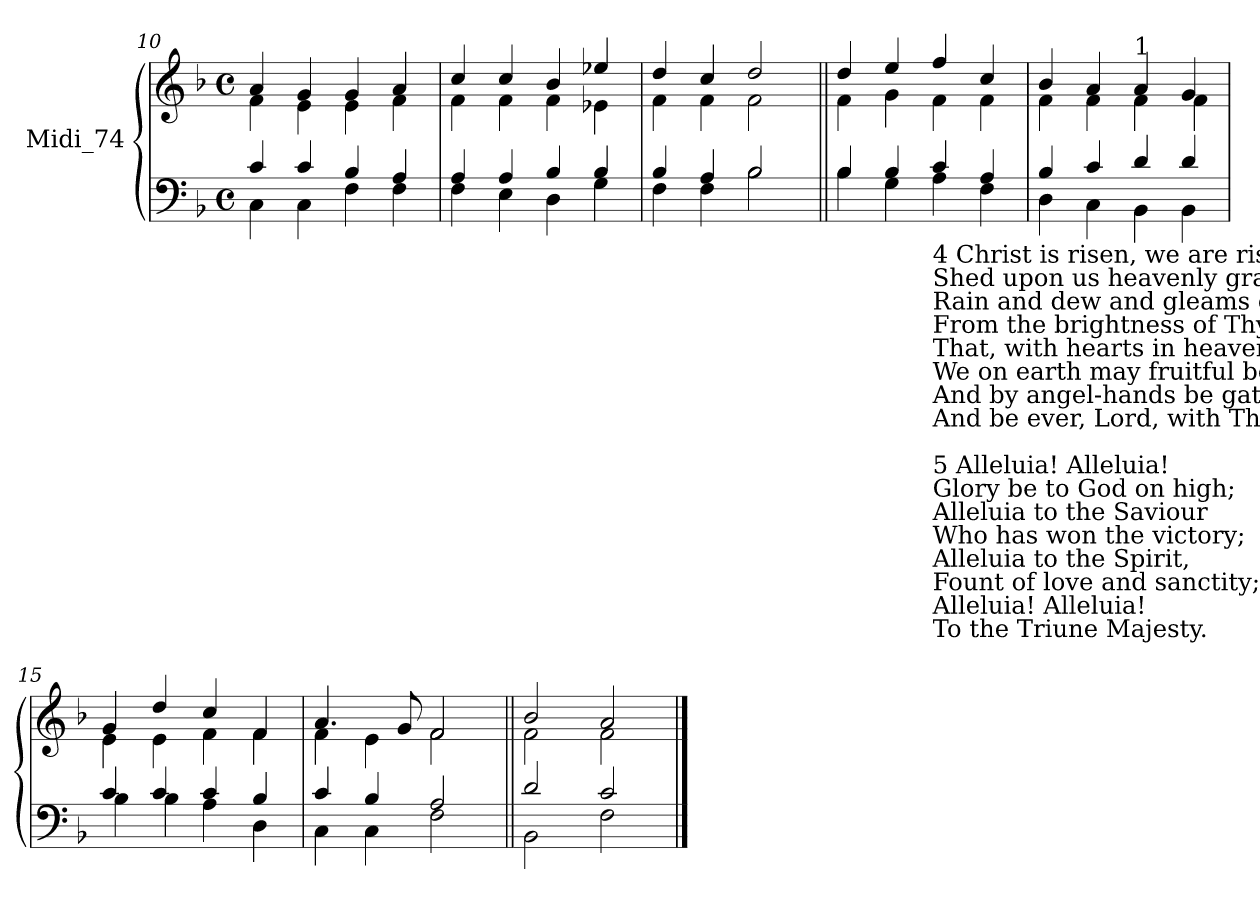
**kern	**kern
*part2	*part1
*staff2	*staff1
*I"Midi_74	*I"Midi_74
*clefF4	*clefG2
*k[b-]	*k[b-]
*F:	*F:
*M4/4	*M4/4
*met(c)	*met(c)
=10	=10
*^	*^
4c/	4C\	4a/	4f\
4c/	4C\	4g/	4e\
4B-/	4F\	4g/	4e\
4A/	4F\	4a/	4f\
=11	=11	=11	=11
4A/	4F\	4cc/	4f\
4A/	4E\	4cc/	4f\
4B-/	4D\	4b-/	4f\
4B-/	4G\	4ee-X/	4e-X\
=12	=12	=12	=12
4B-/	4F\	4dd/	4f\
4A/	4F\	4cc/	4f\
2B-/	2B-\	2dd/	2f\
=13||	=13||	=13||	=13||
4B-/	4B-\	4dd/	4f\
4B-/	4G\	4ee/	4g\
!LO:TX:b:t=4 Christ is risen, we are risen!\nShed upon us heavenly grace,\nRain and dew and gleams of glory\nFrom the brightness of Thy face&colon;\nThat, with hearts in heaven dwelling,\nWe on earth may fruitful be,\nAnd by angel-hands be gathered,\nAnd be ever, Lord, with Thee.\n\n5 Alleluia! Alleluia!\nGlory be to God on high;\nAlleluia to the Saviour\nWho has won the victory;\nAlleluia to the Spirit,\nFount of love and sanctity;\nAlleluia! Alleluia!\nTo the Triune Majesty.	!	!	!
4c/	4A\	4ff/	4f\
4A/	4F\	4cc/	4f\
=14	=14	=14	=14
4B-/	4D\	4b-/	4f\
4c/	4C\	4a/	4f\
!	!	!LO:TX:a:t=1	!
4d/	4BB-\	4a/	4f\
4d/	4BB-\	4g/	4f\
=15	=15	=15	=15
4c/	4B-\	4g/	4e\
4c/	4B-\	4dd/	4e\
4c/	4A\	4cc/	4f\
4B-/	4D\	4f/	4f\
=16	=16	=16	=16
4c/	4C\	4.a/	4f\
4B-/	4C\	.	4e\
.	.	8g/	.
2A/	2F\	2f/	2f\
=17||	=17||	=17||	=17||
2d/	2BB-\	2b-/	2f\
2c/	2F\	2a/	2f\
*v	*v	*	*
*	*v	*v
==	==
*-	*-
